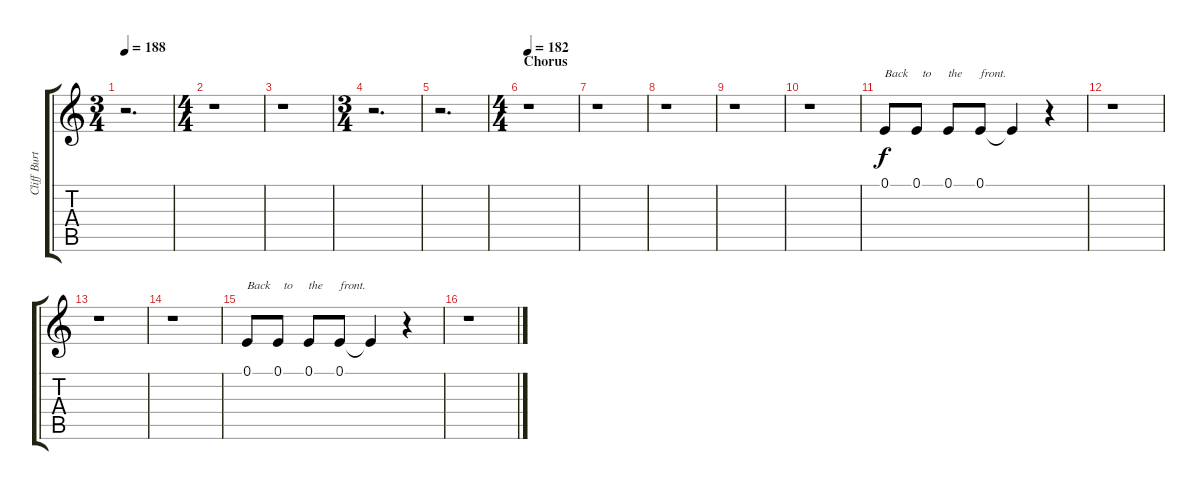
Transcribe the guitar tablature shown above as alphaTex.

\track ("Cliff Burton (Backing Vocals)" "Cliff Burt") {instrument tenorsax}
\staff {score tabs}
\tuning (E4 B3 G3 D3 A2 E2) {hide}
\ts (3 4)
\tempo 188
\clef g2
\ks c
r.2{d dy f} |
\ts (4 4)
r.1 |
r.1 |
\ts (3 4)
r.2{d} |
r.2{d} |
\ts (4 4)
\section ("" "Chorus")
\tempo 182
r.1 |
r.1 |
r.1 |
r.1 |
r.1 |
0.1.8{txt "Back"} 0.1.8{txt "  to "} 0.1.8{txt "the"} 0.1.8{txt "front."} 0.1{t}.4 r.4 |
r.1 |
r.1 |
r.1 |
0.1.8{txt "Back"} 0.1.8{txt "  to "} 0.1.8{txt "the"} 0.1.8{txt "front."} 0.1{t}.4 r.4 |
r.1
